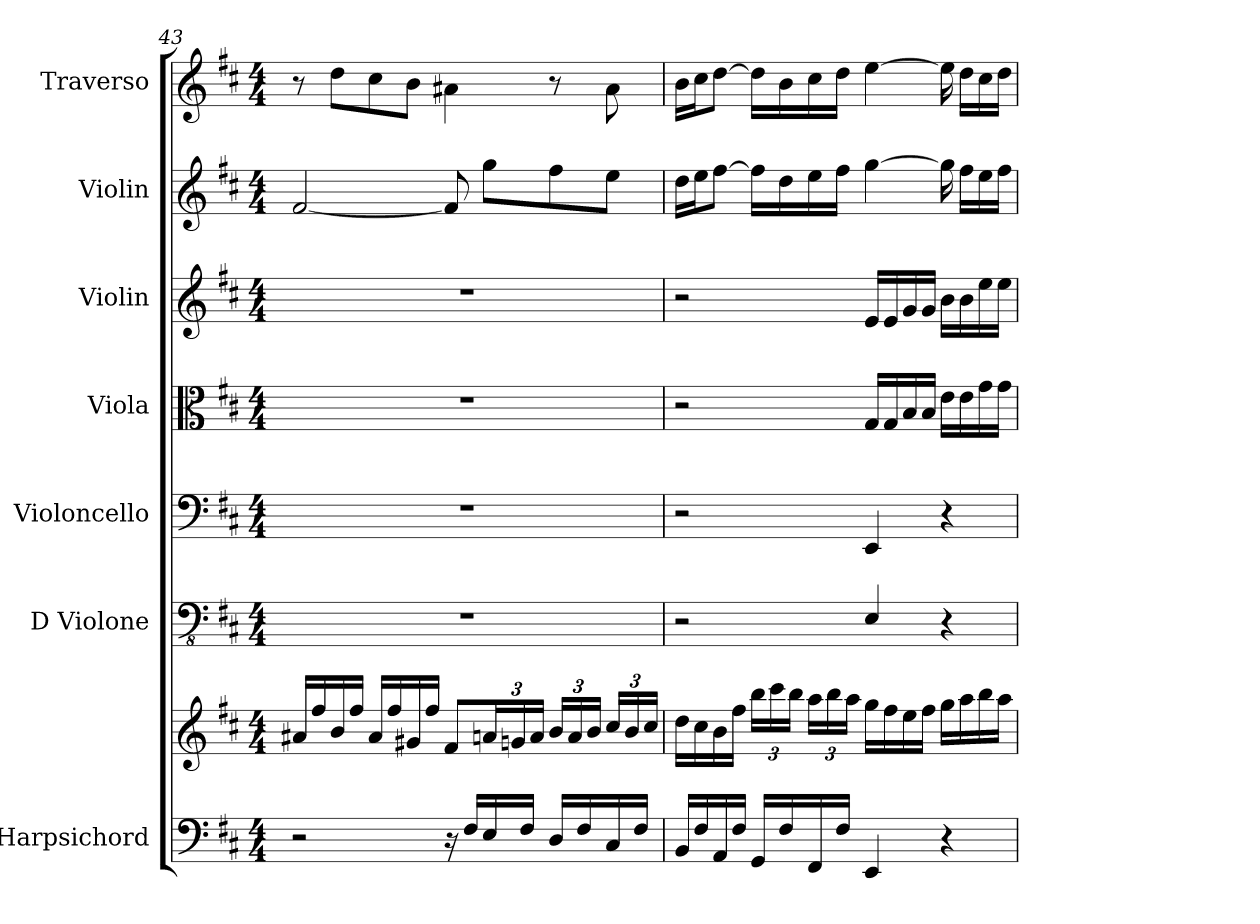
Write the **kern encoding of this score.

**kern	**kern	**kern	**kern	**kern	**kern	**kern	**kern
*part7	*part7	*part6	*part5	*part4	*part3	*part2	*part1
*staff8	*staff7	*staff6	*staff5	*staff4	*staff3	*staff2	*staff1
*I"Harpsichord	*	*I"D Violone	*I"Violoncello	*I"Viola	*I"Violin	*I"Violin	*I"Traverso
*I'Hch.	*	*I'D Vne.	*I'Vc.	*I'Vla.	*I'Vln.	*I'Vln.	*I'Trv.
!!LO:PB:g=z
*clefF4	*clefG2	*clefFv4	*clefF4	*clefC3	*clefG2	*clefG2	*clefG2
*	*	*ITrd7c12	*	*	*	*	*
*k[f#c#]	*k[f#c#]	*k[f#c#]	*k[f#c#]	*k[f#c#]	*k[f#c#]	*k[f#c#]	*k[f#c#]
*M4/4	*M4/4	*M4/4	*M4/4	*M4/4	*M4/4	*M4/4	*M4/4
=43	=43	=43	=43	=43	=43	=43	=43
2r	16a#X/LL	1r	1r	1r	1r	[2f#/	8r
.	16ff#/	.	.	.	.	.	.
.	16b/	.	.	.	.	.	8dd\L
.	16ff#/JJ	.	.	.	.	.	.
.	16a#/LL	.	.	.	.	.	8cc#\
.	16ff#/	.	.	.	.	.	.
.	16g#X/	.	.	.	.	.	8b\J
.	16ff#/JJ	.	.	.	.	.	.
16r	8f#/L	.	.	.	.	8f#/]	4a#X\
16F#/LL	.	.	.	.	.	.	.
*	*Xbrackettup	*	*	*	*	*	*
16E/	24an/L	.	.	.	.	8gg\L	.
.	24gn/	.	.	.	.	.	.
16F#/JJ	.	.	.	.	.	.	.
.	24a/JJ	.	.	.	.	.	.
16D/LL	24b/LL	.	.	.	.	8ff#\	8r
.	24a/	.	.	.	.	.	.
16F#/	.	.	.	.	.	.	.
.	24b/JJ	.	.	.	.	.	.
16C#/	24cc#/LL	.	.	.	.	8ee\J	8a#\
.	24b/	.	.	.	.	.	.
16F#/JJ	.	.	.	.	.	.	.
.	24cc#/JJ	.	.	.	.	.	.
!!LO:PB:g=z
=44	=44	=44	=44	=44	=44	=44	=44
16BB/LL	16dd\LL	2r	2r	2r	2r	16dd\LL	16b\LL
16F#/	16cc#\	.	.	.	.	16ee\J	16cc#\J
16AA/	16b\	.	.	.	.	[8ff#\J	[8dd\J
16F#/JJ	16ff#\JJ	.	.	.	.	.	.
16GG/LL	24bb\LL	.	.	.	.	16ff#\LL]	16dd\LL]
.	24ccc#\	.	.	.	.	.	.
16F#/	.	.	.	.	.	16dd\	16b\
.	24bb\JJ	.	.	.	.	.	.
16FF#/	24aa\LL	.	.	.	.	16ee\	16cc#\
.	24bb\	.	.	.	.	.	.
16F#/JJ	.	.	.	.	.	16ff#\JJ	16dd\JJ
.	24aa\JJ	.	.	.	.	.	.
4EE/	16gg\LL	4EEE/	4EE/	16G/LL	16e/LL	[4gg\	[4ee\
.	16ff#\	.	.	16G/	16e/	.	.
.	16ee\	.	.	16B/	16g/	.	.
.	16ff#\JJ	.	.	16B/JJ	16g/JJ	.	.
4r	16gg\LL	4r	4r	16e\LL	16b\LL	16gg\]	16ee\]
.	16aa\	.	.	16e\	16b\	16ff#\LL	16dd\LL
.	16bb\	.	.	16g\	16ee\	16ee\	16cc#\
.	16aa\JJ	.	.	16g\JJ	16ee\JJ	16ff#\JJ	16dd\JJ
=	=	=	=	=	=	=	=
*-	*-	*-	*-	*-	*-	*-	*-
